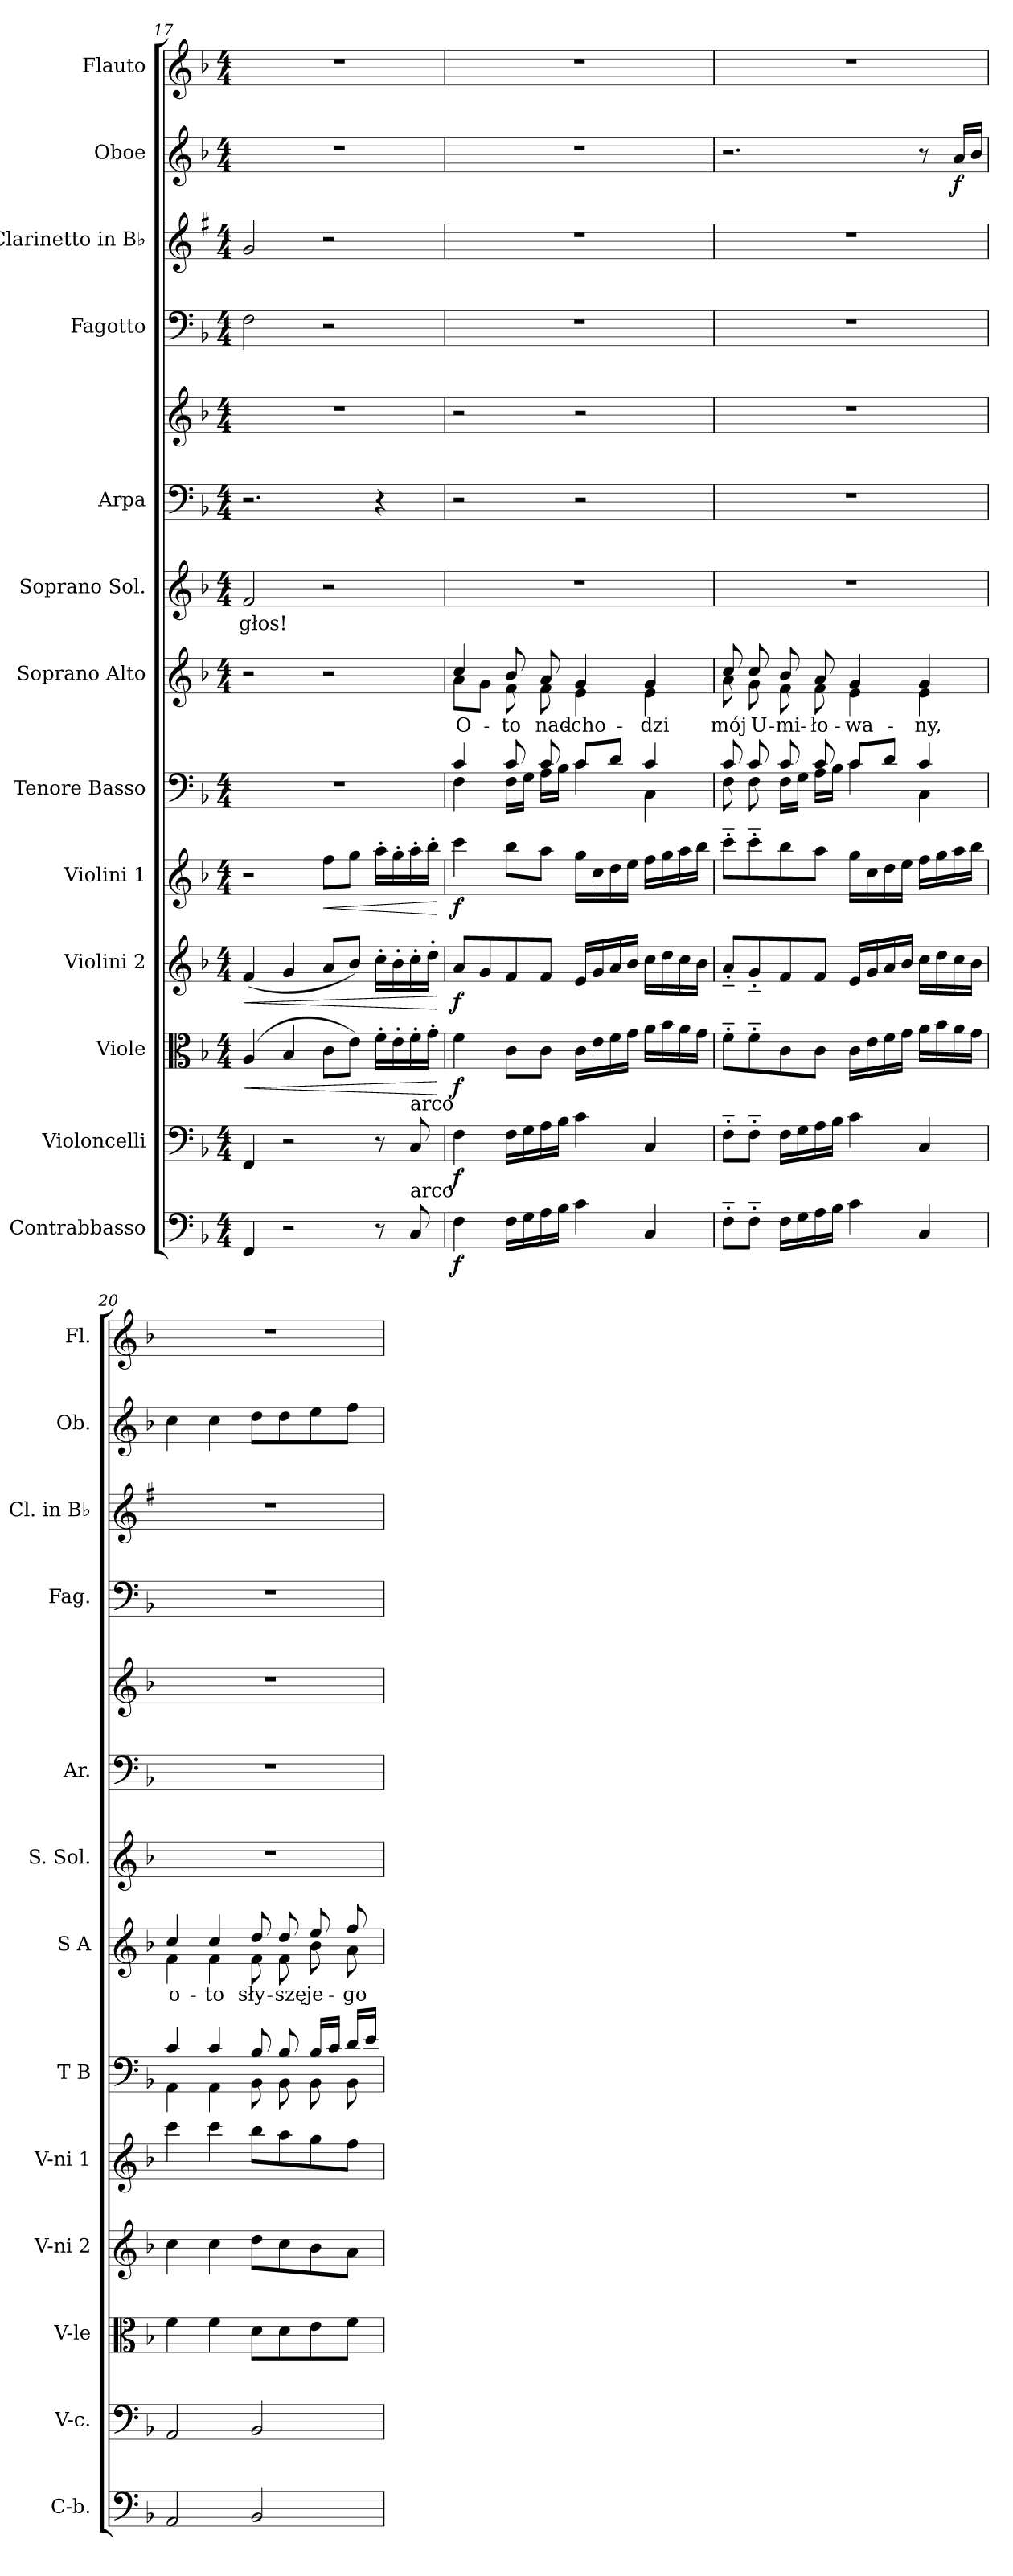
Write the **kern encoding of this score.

**kern	**dynam	**kern	**dynam	**kern	**dynam	**kern	**dynam	**kern	**dynam	**kern	**kern	**text	**kern	**text	**kern	**kern	**kern	**kern	**kern	**dynam	**kern
*part13	*part13	*part12	*part12	*part11	*part11	*part10	*part10	*part9	*part9	*part8	*part7	*part7	*part6	*part6	*part5	*part5	*part4	*part3	*part2	*part2	*part1
*staff14	*staff14	*staff13	*staff13	*staff12	*staff12	*staff11	*staff11	*staff10	*staff10	*staff9	*staff8	*staff8	*staff7	*staff7	*staff6	*staff5	*staff4	*staff3	*staff2	*staff2	*staff1
*I"Contrabbasso	*	*I"Violoncelli	*	*I"Viole	*	*I"Violini 2	*	*I"Violini 1	*	*I"Tenore Basso	*I"Soprano Alto	*	*I"Soprano Sol.	*	*I"Arpa	*	*I"Fagotto	*I"Clarinetto in B♭	*I"Oboe	*	*I"Flauto
*I'C-b.	*	*I'V-c.	*	*I'V-le	*	*I'V-ni 2	*	*I'V-ni 1	*	*I'T B	*I'S A	*	*I'S. Sol.	*	*I'Ar.	*	*I'Fag.	*I'Cl. in B♭	*I'Ob.	*	*I'Fl.
*clefF4	*	*clefF4	*	*clefC3	*	*clefG2	*	*clefG2	*	*clefF4	*clefG2	*	*clefG2	*	*clefF4	*clefG2	*clefF4	*clefG2	*clefG2	*	*clefG2
*	*	*	*	*	*	*	*	*	*	*	*	*	*	*	*	*	*	*ITrd1c2	*	*	*
*k[b-]	*	*k[b-]	*	*k[b-]	*	*k[b-]	*	*k[b-]	*	*k[b-]	*k[b-]	*	*k[b-]	*	*k[b-]	*k[b-]	*k[b-]	*k[b-]	*k[b-]	*	*k[b-]
*M4/4	*	*M4/4	*	*M4/4	*	*M4/4	*	*M4/4	*	*M4/4	*M4/4	*	*M4/4	*	*M4/4	*M4/4	*M4/4	*M4/4	*M4/4	*	*M4/4
=17	=17	=17	=17	=17	=17	=17	=17	=17	=17	=17	=17	=17	=17	=17	=17	=17	=17	=17	=17	=17	=17
!	!	!	!	!	!LO:HP:b	!	!LO:HP:b	!	!	!	!	!	!	!	!	!	!	!	!	!	!
4FF	.	4FF	.	(4A	<	(4f	<	2r	.	1r	2r	.	2f	głos!	2.r	1r	2F	2f	1r	.	1r
2r	.	2r	.	4B-	.	4g	.	.	.	.	.	.	.	.	.	.	.	.	.	.	.
!	!	!	!	!	!	!	!	!	!LO:HP:b	!	!	!	!	!	!	!	!	!	!	!	!
.	.	.	.	8cL	.	8aL	.	8ffL	<	.	2r	.	2r	.	.	.	2r	2r	.	.	.
.	.	.	.	8eJ)	.	8b-J)	.	8ggJ	.	.	.	.	.	.	.	.	.	.	.	.	.
8r	.	8r	.	16f'LL	.	16cc'LL	.	16aa'LL	.	.	.	.	.	.	4r	.	.	.	.	.	.
.	.	.	.	16e'	.	16b-'	.	16gg'	.	.	.	.	.	.	.	.	.	.	.	.	.
!	!	!LO:TX:a:t=arco	!	!	!	!	!	!	!	!	!	!	!	!	!	!	!	!	!	!	!
!LO:TX:a:t=arco	!	!	!	!	!	!	!	!	!	!	!	!	!	!	!	!	!	!	!	!	!
8C	.	8C	.	16f'	.	16cc'	.	16aa'	.	.	.	.	.	.	.	.	.	.	.	.	.
.	.	.	.	16g'JJ	.	16dd'JJ	.	16bb-'JJ	.	.	.	.	.	.	.	.	.	.	.	.	.
.	.	.	.	.	[	.	[	.	[	.	.	.	.	.	.	.	.	.	.	.	.
=18	=18	=18	=18	=18	=18	=18	=18	=18	=18	=18	=18	=18	=18	=18	=18	=18	=18	=18	=18	=18	=18
*	*	*	*	*	*	*	*	*	*	*^	*^	*	*	*	*	*	*	*	*	*	*
4F	f	4F	f	4f	f	8aL	f	4ccc	f	4c	4F	4cc	8aL	O-	1r	.	2r	2r	1r	1r	1r	.	1r
.	.	.	.	.	.	8g	.	.	.	.	.	.	8gJ	.	.	.	.	.	.	.	.	.	.
16FLL	.	16FLL	.	8cL	.	8f	.	8bb-L	.	8c	16FLL	8b-	8f	-to	.	.	.	.	.	.	.	.	.
16G	.	16G	.	.	.	.	.	.	.	.	16GJJ	.	.	.	.	.	.	.	.	.	.	.	.
16A	.	16A	.	8cJ	.	8fJ	.	8aaJ	.	8c	16ALL	8a	8f	nad-	.	.	.	.	.	.	.	.	.
16B-JJ	.	16B-JJ	.	.	.	.	.	.	.	.	16B-JJ	.	.	.	.	.	.	.	.	.	.	.	.
4c	.	4c	.	16cLL	.	16eLL	.	16ggLL	.	8cL	4c	4g	4e	-cho-	.	.	2r	2r	.	.	.	.	.
.	.	.	.	16e	.	16g	.	16cc	.	.	.	.	.	.	.	.	.	.	.	.	.	.	.
.	.	.	.	16f	.	16a	.	16dd	.	8dJ	.	.	.	.	.	.	.	.	.	.	.	.	.
.	.	.	.	16gJJ	.	16b-JJ	.	16eeJJ	.	.	.	.	.	.	.	.	.	.	.	.	.	.	.
4C	.	4C	.	16aLL	.	16ccLL	.	16ffLL	.	4c	4C	4g	4e	-dzi	.	.	.	.	.	.	.	.	.
.	.	.	.	16b-	.	16dd	.	16gg	.	.	.	.	.	.	.	.	.	.	.	.	.	.	.
.	.	.	.	16a	.	16cc	.	16aa	.	.	.	.	.	.	.	.	.	.	.	.	.	.	.
.	.	.	.	16gJJ	.	16b-JJ	.	16bb-JJ	.	.	.	.	.	.	.	.	.	.	.	.	.	.	.
=19	=19	=19	=19	=19	=19	=19	=19	=19	=19	=19	=19	=19	=19	=19	=19	=19	=19	=19	=19	=19	=19	=19	=19
8F'~L	.	8F'~L	.	8f'~L	.	8a'~L	.	8ccc'~L	.	8c	8F	8cc	8a	mój	1r	.	1r	1r	1r	1r	2.r	.	1r
8F'~J	.	8F'~J	.	8f'~	.	8g'~	.	8ccc'~	.	8c	8F	8cc	8g	U-	.	.	.	.	.	.	.	.	.
16FLL	.	16FLL	.	8c	.	8f	.	8bb-	.	8c	16FLL	8b-	8f	-mi-	.	.	.	.	.	.	.	.	.
16G	.	16G	.	.	.	.	.	.	.	.	16GJJ	.	.	.	.	.	.	.	.	.	.	.	.
16A	.	16A	.	8cJ	.	8fJ	.	8aaJ	.	8c	16ALL	8a	8f	-ło-	.	.	.	.	.	.	.	.	.
16B-JJ	.	16B-JJ	.	.	.	.	.	.	.	.	16B-JJ	.	.	.	.	.	.	.	.	.	.	.	.
4c	.	4c	.	16cLL	.	16eLL	.	16ggLL	.	8cL	4c	4g	4e	-wa-	.	.	.	.	.	.	.	.	.
.	.	.	.	16e	.	16g	.	16cc	.	.	.	.	.	.	.	.	.	.	.	.	.	.	.
.	.	.	.	16f	.	16a	.	16dd	.	8dJ	.	.	.	.	.	.	.	.	.	.	.	.	.
.	.	.	.	16gJJ	.	16b-JJ	.	16eeJJ	.	.	.	.	.	.	.	.	.	.	.	.	.	.	.
4C	.	4C	.	16aLL	.	16ccLL	.	16ffLL	.	4c	4C	4g	4e	-ny,	.	.	.	.	.	.	8r	.	.
.	.	.	.	16b-	.	16dd	.	16gg	.	.	.	.	.	.	.	.	.	.	.	.	.	.	.
.	.	.	.	16a	.	16cc	.	16aa	.	.	.	.	.	.	.	.	.	.	.	.	16aLL	f	.
.	.	.	.	16gJJ	.	16b-JJ	.	16bb-JJ	.	.	.	.	.	.	.	.	.	.	.	.	16b-JJ	.	.
=20	=20	=20	=20	=20	=20	=20	=20	=20	=20	=20	=20	=20	=20	=20	=20	=20	=20	=20	=20	=20	=20	=20	=20
2AA	.	2AA	.	4f	.	4cc	.	4ccc	.	4c	4AA	4cc	4f	o-	1r	.	1r	1r	1r	1r	4cc	.	1r
.	.	.	.	4f	.	4cc	.	4ccc	.	4c	4AA	4cc	4f	-to	.	.	.	.	.	.	4cc	.	.
2BB-	.	2BB-	.	8dL	.	8ddL	.	8bb-L	.	8B-	8BB-	8dd	8f	sły-	.	.	.	.	.	.	8ddL	.	.
.	.	.	.	8d	.	8cc	.	8aa	.	8B-	8BB-	8dd	8f	-szę	.	.	.	.	.	.	8dd	.	.
.	.	.	.	8e	.	8b-	.	8gg	.	16B-LL	8BB-	8ee	8b-	je-	.	.	.	.	.	.	8ee	.	.
.	.	.	.	.	.	.	.	.	.	16cJJ	.	.	.	.	.	.	.	.	.	.	.	.	.
.	.	.	.	8fJ	.	8aJ	.	8ffJ	.	16dLL	8BB-	8ff	8a	-go	.	.	.	.	.	.	8ffJ	.	.
.	.	.	.	.	.	.	.	.	.	16eJJ	.	.	.	.	.	.	.	.	.	.	.	.	.
*	*	*	*	*	*	*	*	*	*	*v	*v	*	*	*	*	*	*	*	*	*	*	*	*
*	*	*	*	*	*	*	*	*	*	*	*v	*v	*	*	*	*	*	*	*	*	*	*
=	=	=	=	=	=	=	=	=	=	=	=	=	=	=	=	=	=	=	=	=	=
*-	*-	*-	*-	*-	*-	*-	*-	*-	*-	*-	*-	*-	*-	*-	*-	*-	*-	*-	*-	*-	*-
